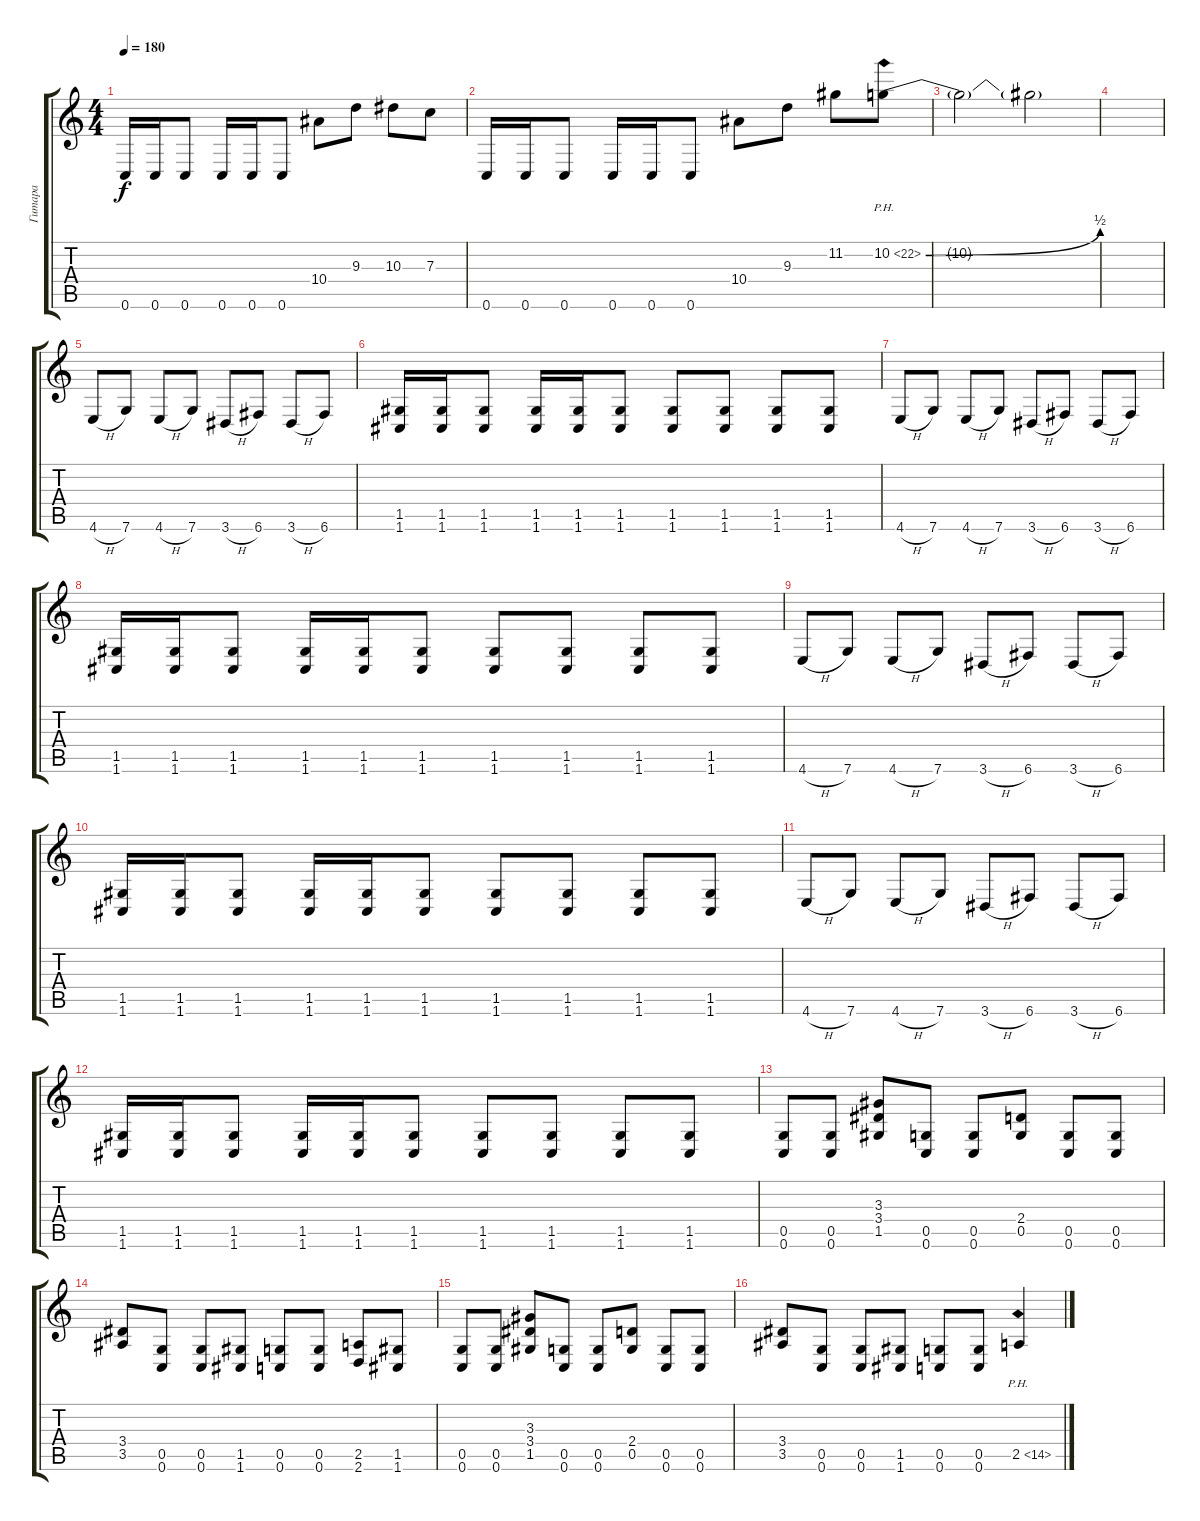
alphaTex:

\track ("Гитара" "Гитара") {instrument distortionguitar}
\staff {score tabs}
\tuning (D4 A3 F3 C3 G2 C2) {hide}
\ts (4 4)
\tempo 180
\clef g2
\ks c
0.6.16{dy f} 0.6.16 0.6.8 0.6.16 0.6.16 0.6.8 10.4.8 9.3.8 10.3.8 7.3.8 |
0.6.16 0.6.16 0.6.8 0.6.16 0.6.16 0.6.8 10.4.8 9.3.8 11.2.8 10.2{be (bend 0 0 60 2) ph 12}.8 |
10.2{t}.2 10.2{t}.2 |
|
4.6{h}.8 7.6.8 4.6{h}.8 7.6.8 3.6{h}.8 6.6.8 3.6{h}.8 6.6.8 |
(1.5 1.6).16 (1.5 1.6).16 (1.5 1.6).8 (1.5 1.6).16 (1.5 1.6).16 (1.5 1.6).8 (1.5 1.6).8 (1.5 1.6).8 (1.5 1.6).8 (1.5 1.6).8 |
4.6{h}.8 7.6.8 4.6{h}.8 7.6.8 3.6{h}.8 6.6.8 3.6{h}.8 6.6.8 |
(1.5 1.6).16 (1.5 1.6).16 (1.5 1.6).8 (1.5 1.6).16 (1.5 1.6).16 (1.5 1.6).8 (1.5 1.6).8 (1.5 1.6).8 (1.5 1.6).8 (1.5 1.6).8 |
4.6{h}.8 7.6.8 4.6{h}.8 7.6.8 3.6{h}.8 6.6.8 3.6{h}.8 6.6.8 |
(1.5 1.6).16 (1.5 1.6).16 (1.5 1.6).8 (1.5 1.6).16 (1.5 1.6).16 (1.5 1.6).8 (1.5 1.6).8 (1.5 1.6).8 (1.5 1.6).8 (1.5 1.6).8 |
4.6{h}.8 7.6.8 4.6{h}.8 7.6.8 3.6{h}.8 6.6.8 3.6{h}.8 6.6.8 |
(1.5 1.6).16 (1.5 1.6).16 (1.5 1.6).8 (1.5 1.6).16 (1.5 1.6).16 (1.5 1.6).8 (1.5 1.6).8 (1.5 1.6).8 (1.5 1.6).8 (1.5 1.6).8 |
(0.5 0.6).8 (0.5 0.6).8 (3.3 3.4 1.5).8 (0.5 0.6).8 (0.5 0.6).8 (2.4 0.5).8 (0.5 0.6).8 (0.5 0.6).8 |
(3.4 3.5).8 (0.5 0.6).8 (0.5 0.6).8 (1.5 1.6).8 (0.5 0.6).8 (0.5 0.6).8 (2.5 2.6).8 (1.5 1.6).8 |
(0.5 0.6).8 (0.5 0.6).8 (3.3 3.4 1.5).8 (0.5 0.6).8 (0.5 0.6).8 (2.4 0.5).8 (0.5 0.6).8 (0.5 0.6).8 |
(3.4 3.5).8 (0.5 0.6).8 (0.5 0.6).8 (1.5 1.6).8 (0.5 0.6).8 (0.5 0.6).8 2.5{ph 12}.4
